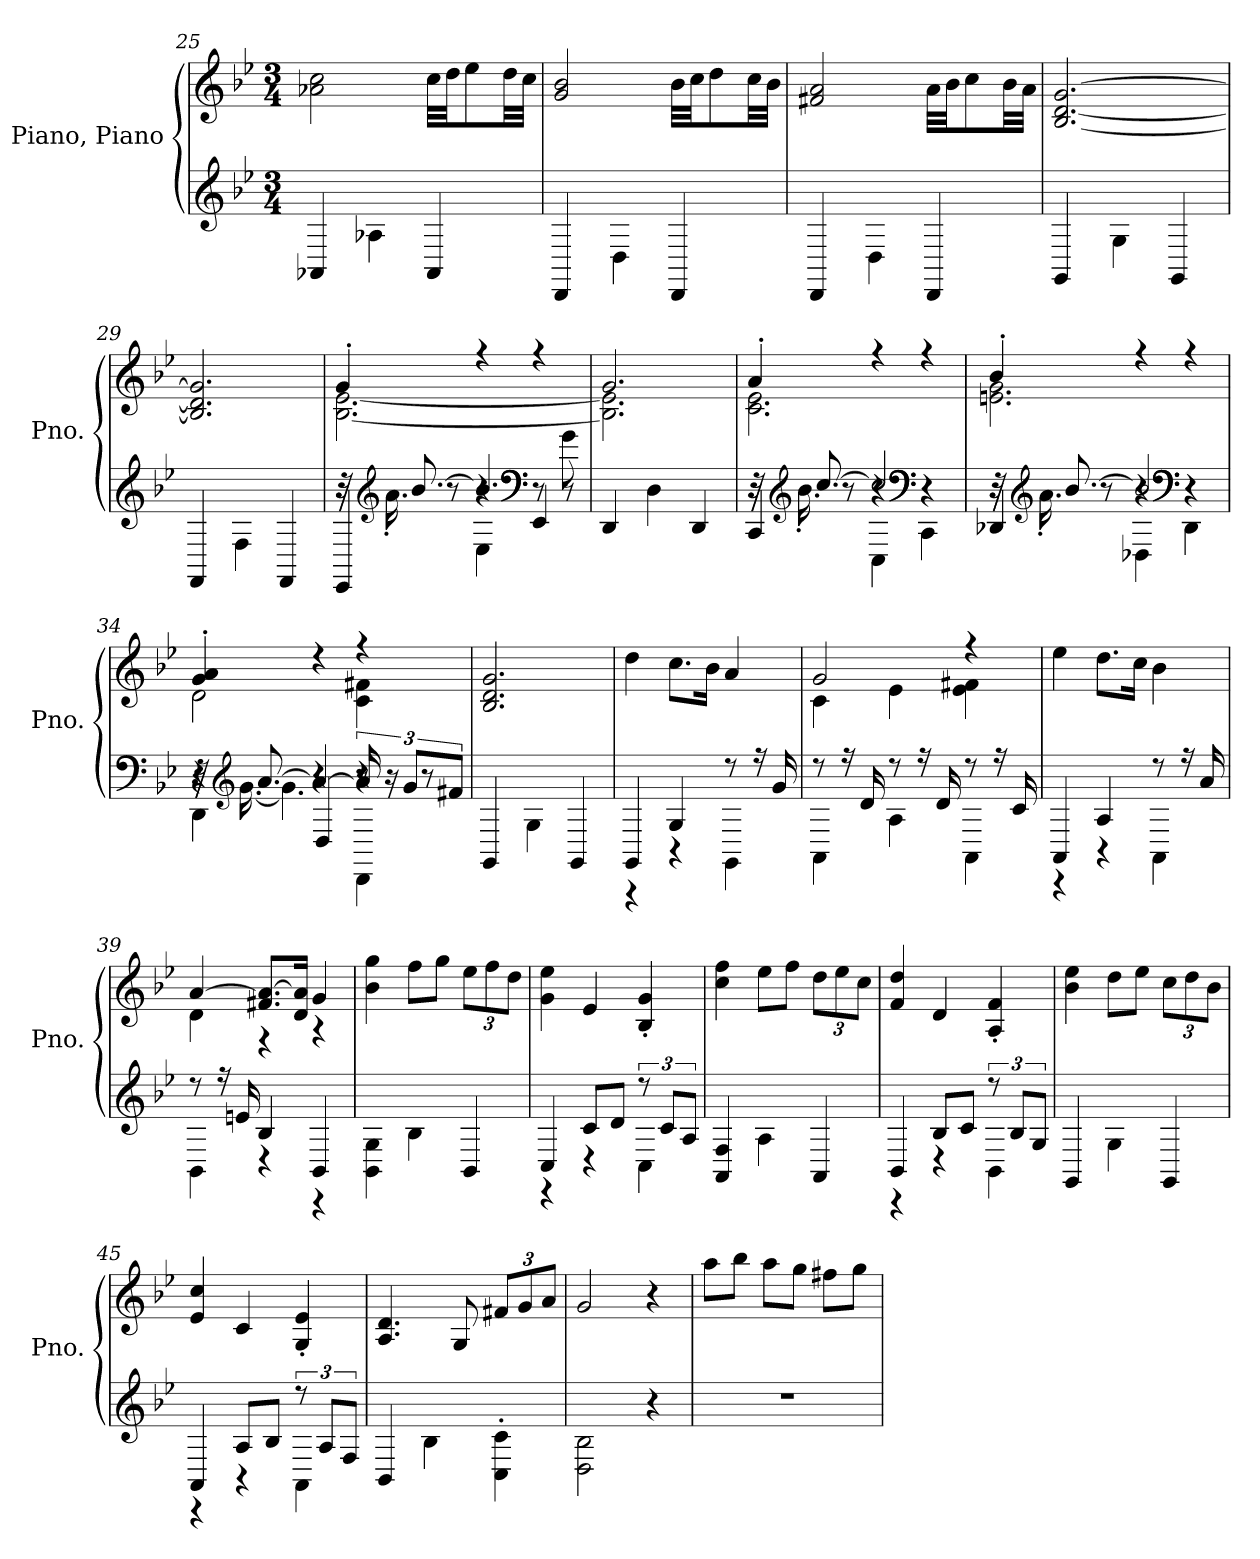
**kern	**kern
*part1	*part1
*staff2	*staff1
*I"Piano, Piano	*
*I'Pno.	*
!!LO:LB:g=z
*clefG2	*clefG2
*k[b-e-]	*k[b-e-]
*M3/4	*M3/4
=25	=25
4AA-X/	2a-X\ 2cc\
4A-X\	.
4AA-/	32cc\LLL
.	32dd\JJ
.	8ee-\
.	32dd\LL
.	32cc\JJJ
=26	=26
4DD/	2g/ 2b-/
4D\	.
4DD/	32b-\LLL
.	32cc\JJ
.	8dd\
.	32cc\LL
.	32b-\JJJ
=27	=27
4DD/	2f#X/ 2a/
4D\	.
4DD/	32a\LLL
.	32b-\JJ
.	8cc\
.	32b-\LL
.	32a\JJJ
=28	=28
4GG/	[2.B-/ [2.d/ [2.g/
4G\	.
4GG/	.
=29	=29
4FF/	2.B-/] 2.d/] 2.g/]
4F\	.
4FF/	.
=30	=30
*^	*^
*	*^	*	*
16r	32r	4EE-/	4g'/	[2.B-\ [2.e-\
*clefG2	*	*	*	*
.	16.a'\	.	.	.
[8.b-/	.	.	.	.
.	8r	.	.	.
4.b-/]	4E-\	4r	4r	.
*clefF4	*	*	*	*
.	8r	4EE-/	4r	.
8r	8g\	.	.	.
*v	*v	*v	*	*
=31	=31	=31
4DD/	2.g/	2.B-\] 2.e-\]
4D\	.	.
4DD/	.	.
!!LO:PB:g=z	!!
=32	=32	=32
*^	*	*
*	*^	*	*
16r	32r	4CC/	4a'/	2.c\ 2.e-\
*clefG2	*	*	*	*
.	16.b-'\	.	.	.
[8.cc/	.	.	.	.
.	8r	.	.	.
2cc/]	4C\	4r	4r	.
*clefF4	*	*	*	*
.	4CC\	4r	4r	.
=33	=33	=33	=33	=33
16r	32r	4DD-X/	4b-'/	2.en\ 2.g\
*clefG2	*	*	*	*
.	16.a'\	.	.	.
[8.b-/	.	.	.	.
.	8r	.	.	.
2b-/]	4D-X\	4r	4r	.
*clefF4	*	*	*	*
.	4DD-\	4r	4r	.
=34	=34	=34	=34	=34
*	*	*^	*	*
16r	32r	4r	4DD\	4g/' 4a/'	2d\
*clefG2	*	*	*	*	*
.	[16.g\	.	.	.	.
[8.a/	.	.	.	.	.
.	4.g\]	.	.	.	.
4a/_	.	4D/	4r	4r	.
16a/]	4r	12r	4DD\	4r	4c\ 4f#X\
16r	.	.	.	.	.
.	.	12g/L	.	.	.
8r	.	.	.	.	.
.	.	12f#X/J	.	.	.
*v	*v	*v	*v	*	*
*	*v	*v
=35	=35
4GG/	2.B-/ 2.d/ 2.g/
4G\	.
4GG/	.
!!LO:LB:g=z
=36	=36
*^	*
4GG/	4r	4dd\
4G/	4r	8.cc\L
.	.	16b-\Jk
8r	4GG\	4a/
16r	.	.
16g/	.	.
=37	=37	=37
*	*	*^
8r	4AA\	2g/	4c\
16r	.	.	.
16d/	.	.	.
8r	4A\	.	4e-\
16r	.	.	.
16d/	.	.	.
8r	4AA\	4r	4e-\ 4f#X\
16r	.	.	.
16c/	.	.	.
*	*	*v	*v
=38	=38	=38
4AA/	4r	4ee-\
4A/	4r	8.dd\L
.	.	16cc\Jk
8r	4AA\	4b-\
16r	.	.
16a/	.	.
=39	=39	=39
*	*	*^
8r	4BB-\	[4a/	4d\
16r	.	.	.
16en/	.	.	.
4B-/	4r	8.f#X/ 8.a/_L	4r
.	.	16d/ 16a/]Jk	.
4BB-/	4r	4g/	4r
*v	*v	*	*
*	*v	*v
=40	=40
4BB-\ 4G\	4b-\ 4gg\
4B-\	8ff\L
.	8gg\J
*	*Xbrackettup
4BB-/	12ee-\L
.	12ff\
.	12dd\J
=41	=41
*^	*
4C/	4r	4g\ 4ee-\
8c/L	4r	4e-/
8d/J	.	.
12r	4C\	4B-/' 4g/'
12c/L	.	.
12A/J	.	.
*v	*v	*
!!LO:LB:g=z
=42	=42
4AA/ 4F/	4cc\ 4ff\
4A\	8ee-\L
.	8ff\J
4AA/	12dd\L
.	12ee-\
.	12cc\J
=43	=43
*^	*
4BB-/	4r	4f/ 4dd/
8B-/L	4r	4d/
8c/J	.	.
12r	4BB-\	4A/' 4f/'
12B-/L	.	.
12G/J	.	.
*v	*v	*
=44	=44
4GG/	4b-\ 4ee-\
4G\	8dd\L
.	8ee-\J
4GG/	12cc\L
.	12dd\
.	12b-\J
=45	=45
*^	*
4AA/	4r	4e-/ 4cc/
8A/L	4r	4c/
8B-/J	.	.
12r	4AA\	4G/' 4e-/'
12A/L	.	.
12F/J	.	.
*v	*v	*
=46	=46
4BB-/	4.A/ 4.d/
4B-\	.
.	8G/
4C\' 4c\'	12f#X/L
.	12g/
.	12a/J
=47	=47
2D\ 2B-\	2g/
4r	4r
=48	=48
2.r	8aa\L
.	8bb-\J
.	8aa\L
.	8gg\J
.	8ff#X\L
.	8gg\J
=	=
*-	*-
